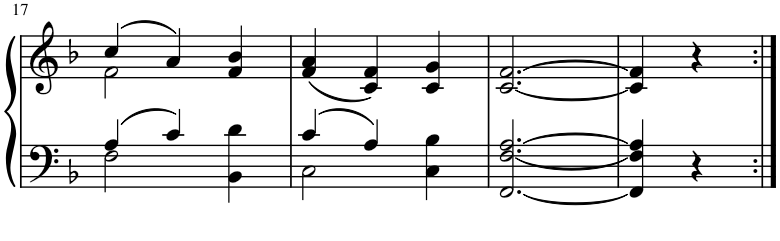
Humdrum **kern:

**kern	**kern
*part1	*part1
*staff2	*staff1
*I"Piano	*
*I'Pno.	*
!!LO:PB:g=z
*clefF4	*clefG2
*k[b-]	*k[b-]
*M3/4	*M3/4
=17	=17
*^	*^
4A/	2F\	(4cc/	2f\
4c/	.	4a/)	.
4BB-\ 4d\	4ryy	4f/ 4b-/	4ryy
*	*	*v	*v
=18	=18	=18
4c/	2C\	(4f/ 4a/
4A/	.	4c/ 4f/)
4C\ 4B-\	4ryy	4c/ 4g/
*v	*v	*
=19	=19
[2.FF/ [2.F/ [2.A/	[2.c/ [2.f/
=20	=20
4FF/] 4F/] 4A/]	4c/] 4f/]
4r	4r
=:|!	=:|!
*-	*-
